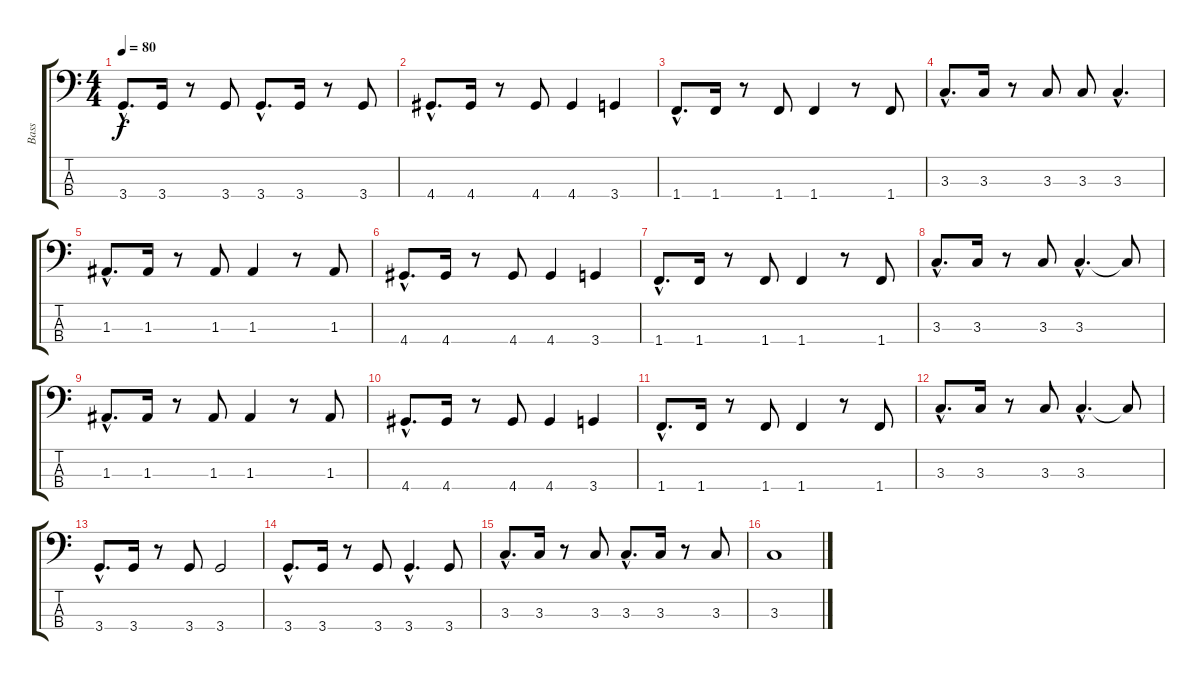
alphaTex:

\track ("Bass" "Bass") {instrument electricbassfinger}
\staff {score tabs}
\tuning (G2 D2 A1 E1) {hide}
\ts (4 4)
\tempo 80
\clef f4
\ks c
3.4{hac}.8{d dy f} 3.4.16 r.8 3.4.8 3.4{hac}.8{d} 3.4.16 r.8 3.4.8 |
4.4{hac}.8{d} 4.4.16 r.8 4.4.8 4.4.4 3.4.4 |
1.4{hac}.8{d} 1.4.16 r.8 1.4.8 1.4.4 r.8 1.4.8 |
3.3{hac}.8{d} 3.3.16 r.8 3.3.8 3.3.8 3.3{hac}.4{d} |
1.3{hac}.8{d} 1.3.16 r.8 1.3.8 1.3.4 r.8 1.3.8 |
4.4{hac}.8{d} 4.4.16 r.8 4.4.8 4.4.4 3.4.4 |
1.4{hac}.8{d} 1.4.16 r.8 1.4.8 1.4.4 r.8 1.4.8 |
3.3{hac}.8{d} 3.3.16 r.8 3.3.8 3.3{hac}.4{d} 3.3{t}.8 |
1.3{hac}.8{d} 1.3.16 r.8 1.3.8 1.3.4 r.8 1.3.8 |
4.4{hac}.8{d} 4.4.16 r.8 4.4.8 4.4.4 3.4.4 |
1.4{hac}.8{d} 1.4.16 r.8 1.4.8 1.4.4 r.8 1.4.8 |
3.3{hac}.8{d} 3.3.16 r.8 3.3.8 3.3{hac}.4{d} 3.3{t}.8 |
3.4{hac}.8{d} 3.4.16 r.8 3.4.8 3.4.2 |
3.4{hac}.8{d} 3.4.16 r.8 3.4.8 3.4{hac}.4{d} 3.4.8 |
3.3{hac}.8{d} 3.3.16 r.8 3.3.8 3.3{hac}.8{d} 3.3.16 r.8 3.3.8 |
3.3.1
